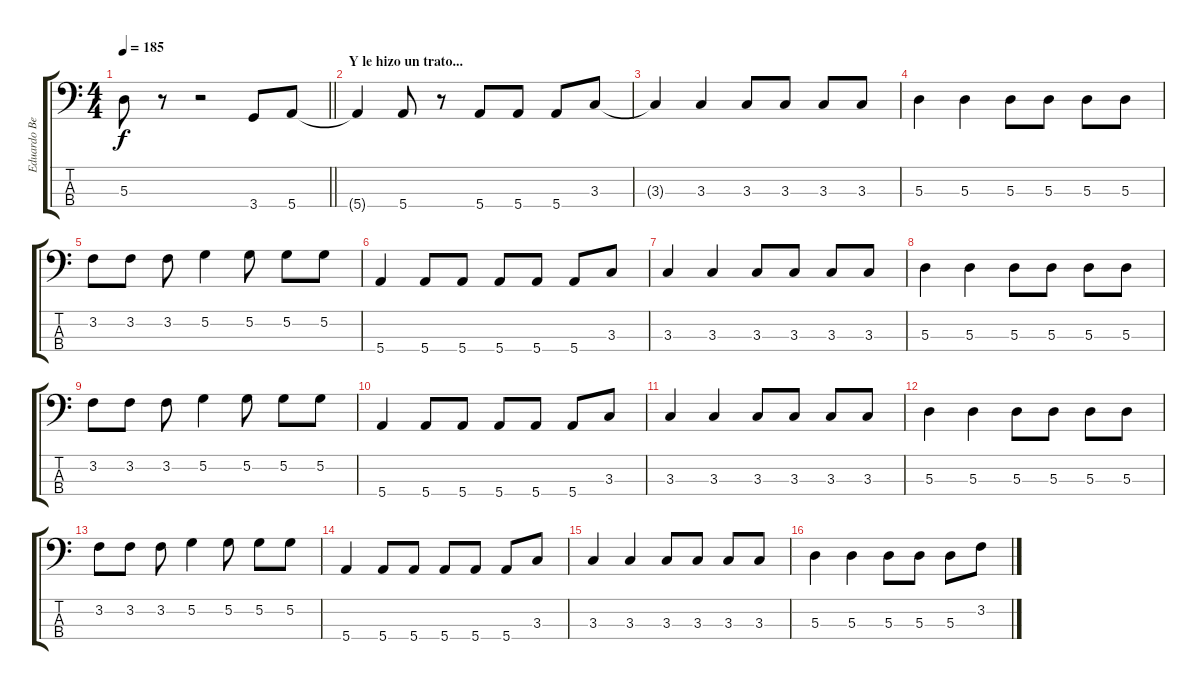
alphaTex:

\track ("Eduardo Beaumont 'Piñas' - Bajo" "Eduardo Be") {instrument electricbassfinger}
\staff {score tabs}
\tuning (G2 D2 A1 E1) {hide}
\ts (4 4)
\tempo 185
\clef f4
\barLineRight lightlight
\ks c
5.3.8{dy f} r.8 r.2 3.4.8 5.4.8 |
\section ("" "Y le hizo un trato...")
5.4{t}.4 5.4.8 r.8 5.4.8 5.4.8 5.4.8 3.3.8 |
3.3{t}.4 3.3.4 3.3.8 3.3.8 3.3.8 3.3.8 |
5.3.4 5.3.4 5.3.8 5.3.8 5.3.8 5.3.8 |
3.2.8 3.2.8 3.2.8 5.2.4 5.2.8 5.2.8 5.2.8 |
5.4.4 5.4.8 5.4.8 5.4.8 5.4.8 5.4.8 3.3.8 |
3.3.4 3.3.4 3.3.8 3.3.8 3.3.8 3.3.8 |
5.3.4 5.3.4 5.3.8 5.3.8 5.3.8 5.3.8 |
3.2.8 3.2.8 3.2.8 5.2.4 5.2.8 5.2.8 5.2.8 |
5.4.4 5.4.8 5.4.8 5.4.8 5.4.8 5.4.8 3.3.8 |
3.3.4 3.3.4 3.3.8 3.3.8 3.3.8 3.3.8 |
5.3.4 5.3.4 5.3.8 5.3.8 5.3.8 5.3.8 |
3.2.8 3.2.8 3.2.8 5.2.4 5.2.8 5.2.8 5.2.8 |
5.4.4 5.4.8 5.4.8 5.4.8 5.4.8 5.4.8 3.3.8 |
3.3.4 3.3.4 3.3.8 3.3.8 3.3.8 3.3.8 |
5.3.4 5.3.4 5.3.8 5.3.8 5.3.8 3.2.8
